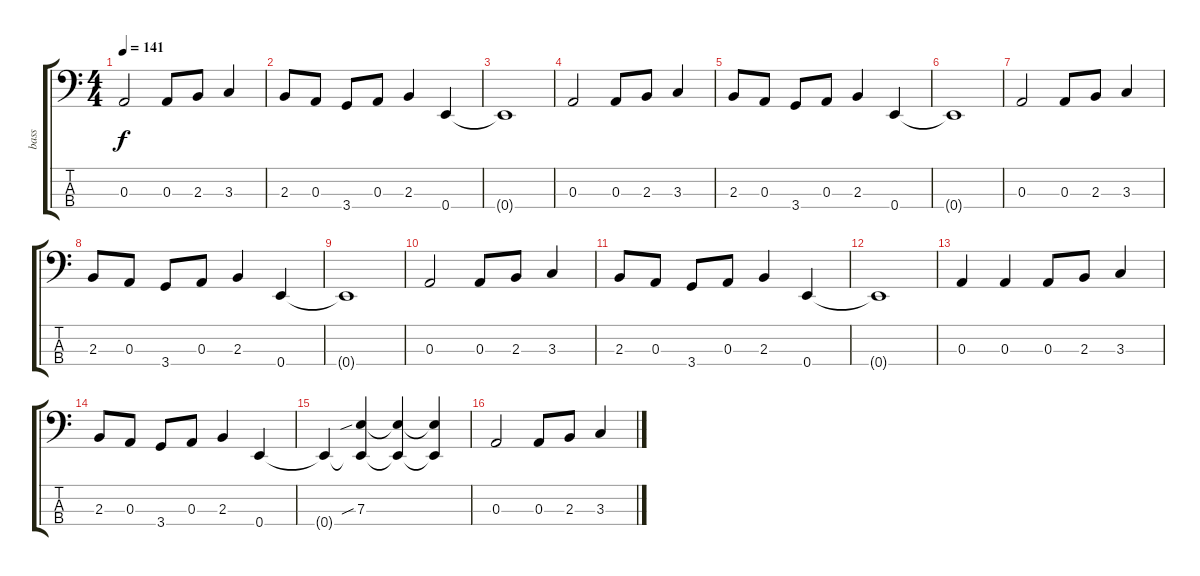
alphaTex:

\track ("bass" "bass") {instrument electricbasspick}
\staff {score tabs}
\tuning (G2 D2 A1 E1) {hide}
\ts (4 4)
\tempo 141
\clef f4
\ks c
0.3.2{dy f instrument electricbasspick} 0.3.8 2.3.8 3.3.4 |
2.3.8 0.3.8 3.4.8 0.3.8 2.3.4 0.4.4 |
0.4{t}.1 |
0.3.2 0.3.8 2.3.8 3.3.4 |
2.3.8 0.3.8 3.4.8 0.3.8 2.3.4 0.4.4 |
0.4{t}.1 |
0.3.2 0.3.8 2.3.8 3.3.4 |
2.3.8 0.3.8 3.4.8 0.3.8 2.3.4 0.4.4 |
0.4{t}.1 |
0.3.2 0.3.8 2.3.8 3.3.4 |
2.3.8 0.3.8 3.4.8 0.3.8 2.3.4 0.4.4 |
0.4{t}.1 |
0.3.4 0.3.4 0.3.8 2.3.8 3.3.4 |
2.3.8 0.3.8 3.4.8 0.3.8 2.3.4 0.4.4 |
0.4{t}.4 (7.3{sib} 0.4{t}).4 (7.3{t} 0.4{t}).4 (7.3{t} 0.4{t}).4 |
0.3.2 0.3.8 2.3.8 3.3.4
